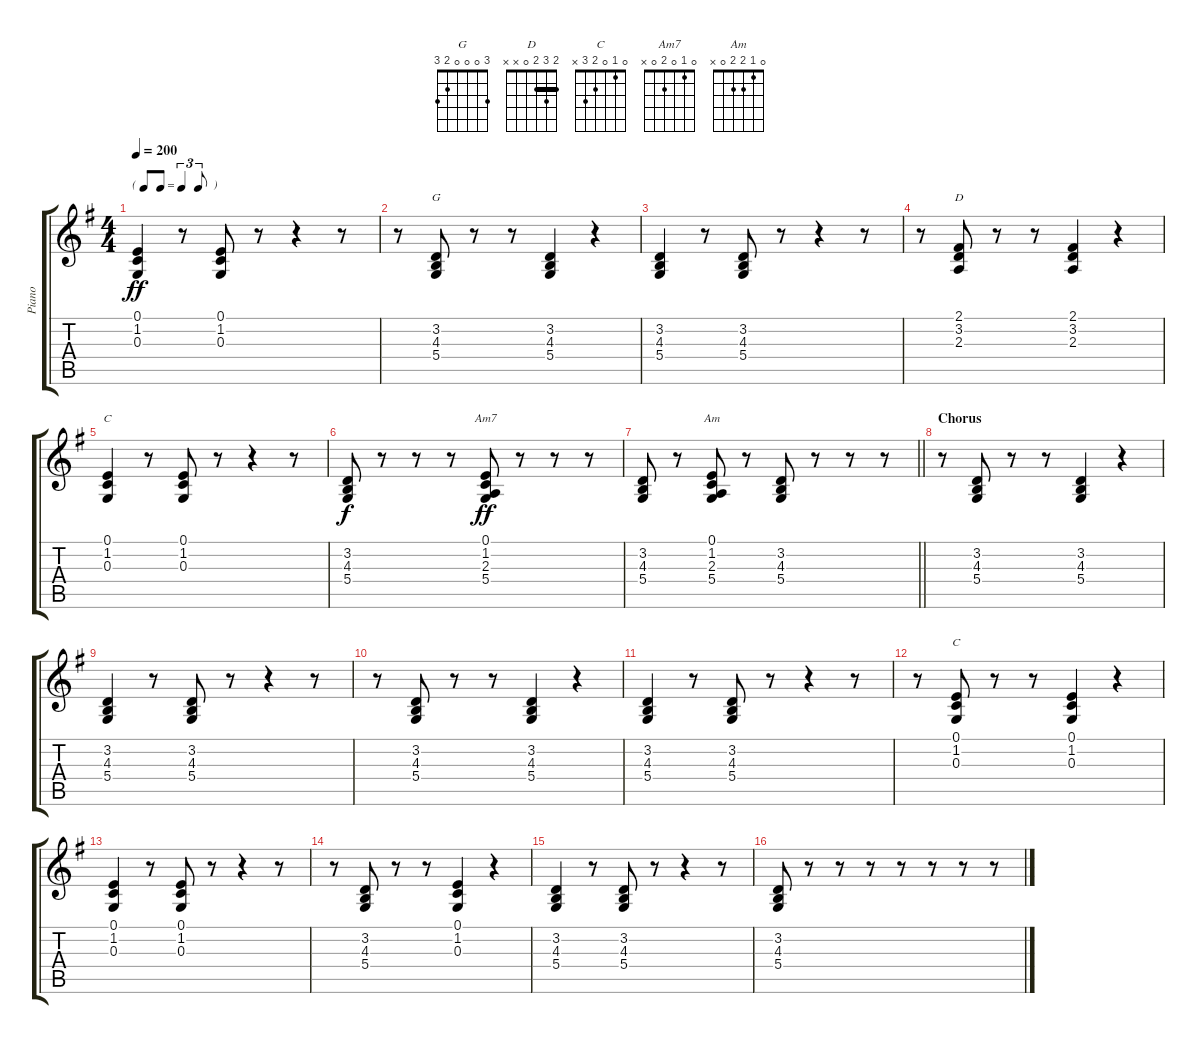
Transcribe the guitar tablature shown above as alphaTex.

\track ("Piano" "Piano") {instrument acousticgrandpiano}
\staff {score tabs}
\tuning (E4 B3 G3 D3 A2 E2) {hide}
\chord ("G" 3 0 0 0 2 3)
\chord ("D" 2 3 2 0 x x) {barre 2}
\chord ("C" 0 1 0 x x x)
\chord ("Am7" 0 1 0 2 0 x)
\chord ("Am" 0 1 2 2 0 x)
\chord ("C" 0 1 0 2 3 x)
\ts (4 4)
\tf triplet8th
\tempo 200
\clef g2
\ks g
(0.1 1.2 0.3).4{dy ff} r.8 (0.1 1.2 0.3).8 r.8 r.4 r.8 |
r.8 (3.2 4.3 5.4).8{ch "G"} r.8 r.8 (3.2 4.3 5.4).4 r.4 |
(3.2 4.3 5.4).4 r.8 (3.2 4.3 5.4).8 r.8 r.4 r.8 |
r.8 (2.1 3.2 2.3).8{ch "D"} r.8 r.8 (2.1 3.2 2.3).4 r.4 |
(0.1 1.2 0.3).4{ch "C"} r.8 (0.1 1.2 0.3).8 r.8 r.4 r.8 |
(3.2 4.3 5.4).8{dy f} r.8 r.8 r.8 (0.1 1.2 2.3 5.4).8{ch "Am7" dy ff} r.8 r.8 r.8 |
\barLineRight lightlight
(3.2 4.3 5.4).8 r.8 (0.1 1.2 2.3 5.4).8{ch "Am"} r.8 (3.2 4.3 5.4).8 r.8 r.8 r.8 |
\section ("" "Chorus")
r.8 (3.2 4.3 5.4).8 r.8 r.8 (3.2 4.3 5.4).4 r.4 |
(3.2 4.3 5.4).4 r.8 (3.2 4.3 5.4).8 r.8 r.4 r.8 |
r.8 (3.2 4.3 5.4).8 r.8 r.8 (3.2 4.3 5.4).4 r.4 |
(3.2 4.3 5.4).4 r.8 (3.2 4.3 5.4).8 r.8 r.4 r.8 |
r.8 (0.1 1.2 0.3).8{ch "C"} r.8 r.8 (0.1 1.2 0.3).4 r.4 |
(0.1 1.2 0.3).4 r.8 (0.1 1.2 0.3).8 r.8 r.4 r.8 |
r.8 (3.2 4.3 5.4).8 r.8 r.8 (0.1 1.2 0.3).4 r.4 |
(3.2 4.3 5.4).4 r.8 (3.2 4.3 5.4).8 r.8 r.4 r.8 |
(3.2 4.3 5.4).8 r.8 r.8 r.8 r.8 r.8 r.8 r.8
